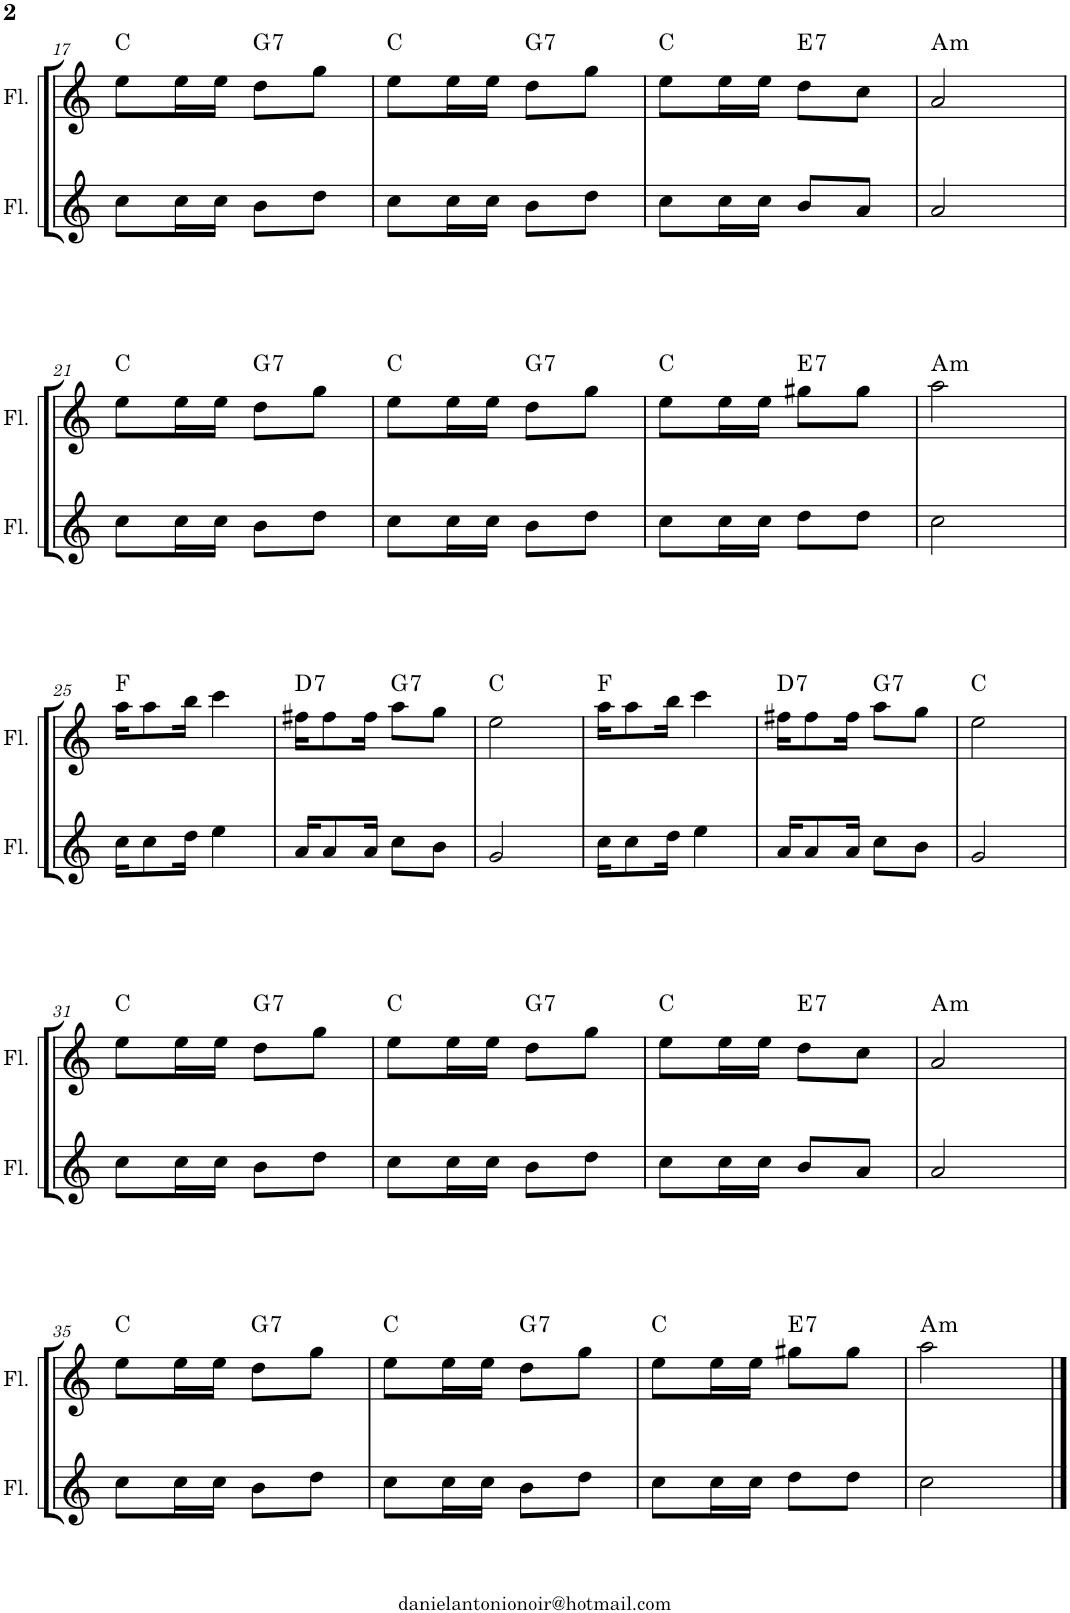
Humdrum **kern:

**kern	**kern	**harte
*part2	*part1	*part1
*staff2	*staff1	*
*I"Flauta	*I"Flauta	*
*I'Fl.	*I'Fl.	*
!!LO:PB:g=z
*clefG2	*clefG2	*
*k[]	*k[]	*
*M2/4	*M2/4	*
=17	=17	=17
8cc\L	8ee\L	C:maj
16cc\L	16ee\L	.
16cc\JJ	16ee\JJ	.
!	!	!LO:H:kt=7
8b\L	8dd\L	G:7
8dd\J	8gg\J	.
=18	=18	=18
8cc\L	8ee\L	C:maj
16cc\L	16ee\L	.
16cc\JJ	16ee\JJ	.
!	!	!LO:H:kt=7
8b\L	8dd\L	G:7
8dd\J	8gg\J	.
=19	=19	=19
8cc\L	8ee\L	C:maj
16cc\L	16ee\L	.
16cc\JJ	16ee\JJ	.
!	!	!LO:H:kt=7
8b/L	8dd\L	E:7
8a/J	8cc\J	.
=20	=20	=20
!	!	!LO:H:kt=m
2a/	2a/	A:min
!!LO:LB:g=z
=21	=21	=21
8cc\L	8ee\L	C:maj
16cc\L	16ee\L	.
16cc\JJ	16ee\JJ	.
!	!	!LO:H:kt=7
8b\L	8dd\L	G:7
8dd\J	8gg\J	.
=22	=22	=22
8cc\L	8ee\L	C:maj
16cc\L	16ee\L	.
16cc\JJ	16ee\JJ	.
!	!	!LO:H:kt=7
8b\L	8dd\L	G:7
8dd\J	8gg\J	.
=23	=23	=23
8cc\L	8ee\L	C:maj
16cc\L	16ee\L	.
16cc\JJ	16ee\JJ	.
!	!	!LO:H:kt=7
8dd\L	8gg#X\L	E:7
8dd\J	8gg#\J	.
=24	=24	=24
!	!	!LO:H:kt=m
2cc\	2aa\	A:min
!!LO:LB:g=z
=25	=25	=25
16cc\KL	16aa\KL	F:maj
8cc\	8aa\	.
16dd\Jk	16bb\Jk	.
4ee\	4ccc\	.
=26	=26	=26
!	!	!LO:H:kt=7
16a/KL	16ff#X\KL	D:7
8a/	8ff#\	.
16a/Jk	16ff#\Jk	.
!	!	!LO:H:kt=7
8cc\L	8aa\L	G:7
8b\J	8gg\J	.
=27	=27	=27
2g/	2ee\	C:maj
=28	=28	=28
16cc\KL	16aa\KL	F:maj
8cc\	8aa\	.
16dd\Jk	16bb\Jk	.
4ee\	4ccc\	.
=29	=29	=29
!	!	!LO:H:kt=7
16a/KL	16ff#X\KL	D:7
8a/	8ff#\	.
16a/Jk	16ff#\Jk	.
!	!	!LO:H:kt=7
8cc\L	8aa\L	G:7
8b\J	8gg\J	.
=30	=30	=30
2g/	2ee\	C:maj
!!LO:LB:g=z
=31	=31	=31
8cc\L	8ee\L	C:maj
16cc\L	16ee\L	.
16cc\JJ	16ee\JJ	.
!	!	!LO:H:kt=7
8b\L	8dd\L	G:7
8dd\J	8gg\J	.
=32	=32	=32
8cc\L	8ee\L	C:maj
16cc\L	16ee\L	.
16cc\JJ	16ee\JJ	.
!	!	!LO:H:kt=7
8b\L	8dd\L	G:7
8dd\J	8gg\J	.
=33	=33	=33
8cc\L	8ee\L	C:maj
16cc\L	16ee\L	.
16cc\JJ	16ee\JJ	.
!	!	!LO:H:kt=7
8b/L	8dd\L	E:7
8a/J	8cc\J	.
=34	=34	=34
!	!	!LO:H:kt=m
2a/	2a/	A:min
!!LO:LB:g=z
=35	=35	=35
8cc\L	8ee\L	C:maj
16cc\L	16ee\L	.
16cc\JJ	16ee\JJ	.
!	!	!LO:H:kt=7
8b\L	8dd\L	G:7
8dd\J	8gg\J	.
=36	=36	=36
8cc\L	8ee\L	C:maj
16cc\L	16ee\L	.
16cc\JJ	16ee\JJ	.
!	!	!LO:H:kt=7
8b\L	8dd\L	G:7
8dd\J	8gg\J	.
=37	=37	=37
8cc\L	8ee\L	C:maj
16cc\L	16ee\L	.
16cc\JJ	16ee\JJ	.
!	!	!LO:H:kt=7
8dd\L	8gg#X\L	E:7
8dd\J	8gg#\J	.
=38	=38	=38
!	!	!LO:H:kt=m
2cc\	2aa\	A:min
==	==	==
*-	*-	*-
